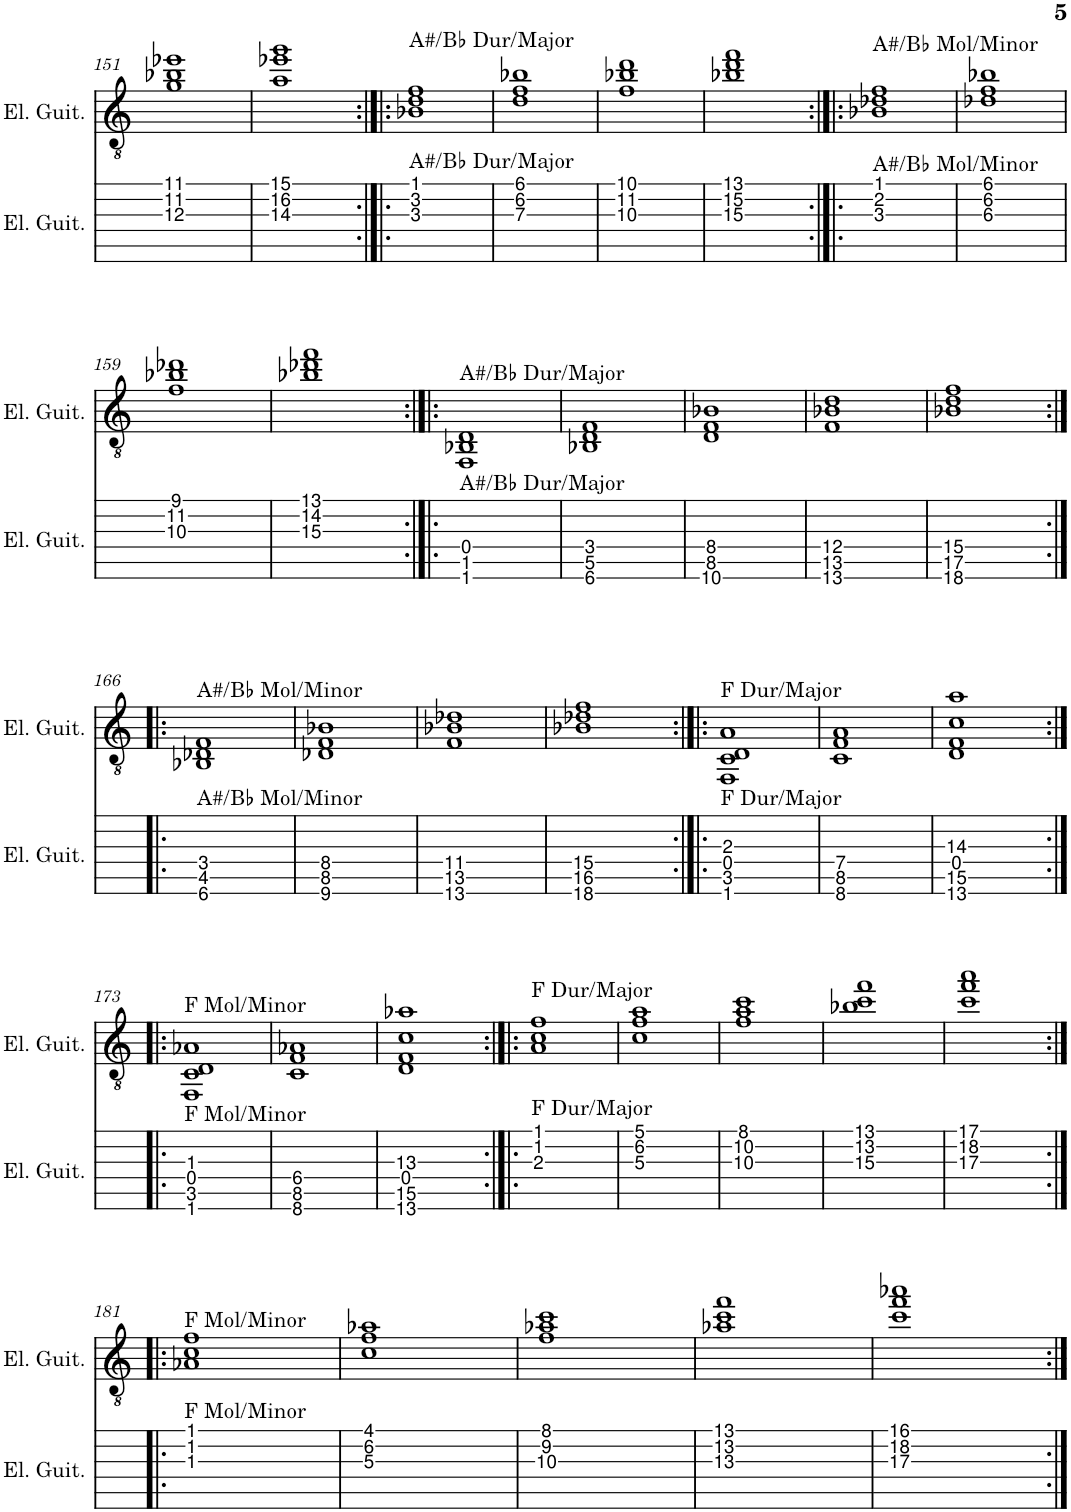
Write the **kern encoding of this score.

**kern	**kern
*part2	*part1
*staff2	*staff1
*I"Electric Guitar	*I"Electric Guitar
*I'El. Guit.	*I'El. Guit.
!!LO:PB:g=z
*	*clefGv2
*k[]	*k[]
*M4/4	*M4/4
=151	=151
1g 1b- 1ee-	1g 1b-X 1ee-X
=152	=152
1a 1ee- 1gg	1a 1ee-X 1gg
=153:|!|:	=153:|!|:
!	!LO:TX:a:t=A#/B♭ Dur/Major
!LO:TX:a:t=A#/B♭ Dur/Major	!
1B- 1d 1f	1B-X 1d 1f
=154	=154
1d 1f 1b-	1d 1f 1b-X
=155	=155
1f 1b- 1dd	1f 1b-X 1dd
=156	=156
1b- 1dd 1ff	1b-X 1dd 1ff
=157:|!|:	=157:|!|:
!	!LO:TX:a:t=A#/B♭ Mol/Minor
!LO:TX:a:t=A#/B♭ Mol/Minor	!
1B- 1d- 1f	1B-X 1d-X 1f
=158	=158
1d- 1f 1b-	1d-X 1f 1b-X
!!LO:LB:g=z
=159	=159
1f 1b- 1dd-	1f 1b-X 1dd-X
=160	=160
1b- 1dd- 1ff	1b-X 1dd-X 1ff
=161:|!|:	=161:|!|:
!	!LO:TX:a:t=A#/B♭ Dur/Major
!LO:TX:a:t=A#/B♭ Dur/Major	!
1FF 1BB- 1D	1FF 1BB-X 1D
=162	=162
1BB- 1D 1F	1BB-X 1D 1F
=163	=163
1D 1F 1B-	1D 1F 1B-X
=164	=164
1F 1B- 1d	1F 1B-X 1d
=165	=165
1B- 1d 1f	1B-X 1d 1f
!!LO:LB:g=z
=166:|!|:	=166:|!|:
!	!LO:TX:a:t=A#/B♭ Mol/Minor
!LO:TX:a:t=A#/B♭ Mol/Minor	!
1BB- 1D- 1F	1BB-X 1D-X 1F
=167	=167
1D- 1F 1B-	1D-X 1F 1B-X
=168	=168
1F 1B- 1d-	1F 1B-X 1d-X
=169	=169
1B- 1d- 1f	1B-X 1d-X 1f
=170:|!|:	=170:|!|:
!	!LO:TX:a:t=F Dur/Major
!LO:TX:a:t=F Dur/Major	!
1FF 1C 1D 1A	1FF 1C 1D 1A
=171	=171
1C 1F 1A	1C 1F 1A
=172	=172
1F 1c 1D 1a	1D 1F 1c 1a
!!LO:LB:g=z
=173:|!|:	=173:|!|:
!	!LO:TX:a:t=F Mol/Minor
!LO:TX:a:t=F Mol/Minor	!
1FF 1C 1D 1A-	1FF 1C 1D 1A-X
=174	=174
1C 1F 1A-	1C 1F 1A-X
=175	=175
1F 1c 1D 1a-	1D 1F 1c 1a-X
=176:|!|:	=176:|!|:
!	!LO:TX:a:t=F Dur/Major
!LO:TX:a:t=F Dur/Major	!
1A 1c 1f	1A 1c 1f
=177	=177
1c 1f 1a	1c 1f 1a
=178	=178
1f 1a 1cc	1f 1a 1cc
=179	=179
1b- 1cc 1ff	1b-X 1cc 1ff
=180	=180
1cc 1ff 1aa	1cc 1ff 1aa
!!LO:LB:g=z
=181:|!|:	=181:|!|:
!	!LO:TX:a:t=F Mol/Minor
!LO:TX:a:t=F Mol/Minor	!
1A- 1c 1f	1A-X 1c 1f
=182	=182
1c 1f 1a-	1c 1f 1a-X
=183	=183
1f 1a- 1cc	1f 1a-X 1cc
=184	=184
1a- 1cc 1ff	1a-X 1cc 1ff
=185	=185
1cc 1ff 1aa-	1cc 1ff 1aa-X
=:|!	=:|!
*-	*-
